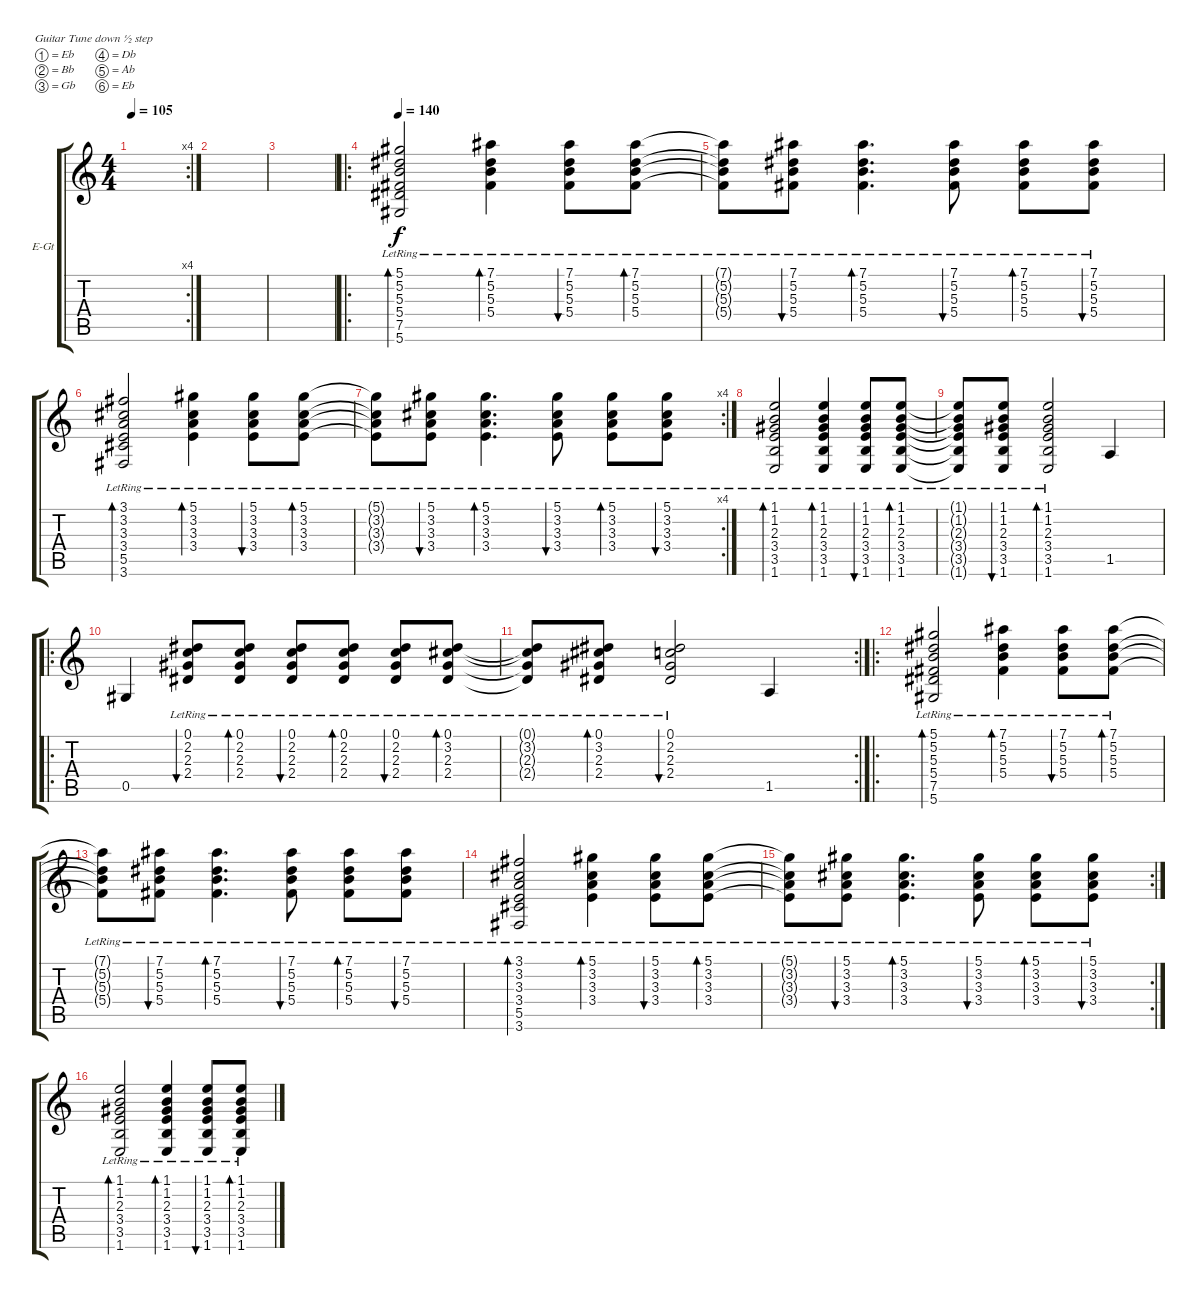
\defaultSystemsLayout 4
\bracketExtendMode groupsimilarinstruments
\firstSystemTrackNameOrientation horizontal
\otherSystemsTrackNameOrientation horizontal
\track ("E-Gt Clean" "E-Gt") {instrument electricguitarclean}
\staff {score tabs}
\tuning (Eb4 Bb3 Gb3 Db3 Ab2 Eb2)
\rc 4
\ts (4 4)
\tempo 105
\clef g2
\scale
0.333333
\ks c
|
|
|
\ro
\tempo 140
(5.1{lr} 5.2{lr} 5.3{lr} 5.4{lr} 5.6{lr} 7.5{lr}).2{bd 92} (7.1{lr} 5.2{lr} 5.3{lr} 5.4{lr}).4{bd 65} (7.1{lr} 5.2{lr} 5.3{lr} 5.4{lr}).8{bu 65} (7.1{lr} 5.2{lr} 5.3{lr} 5.4{lr}).8{bd 65} |
(7.1{lr t} 5.2{lr t} 5.3{lr t} 5.4{lr t}).8 (7.1{lr} 5.2{lr} 5.3{lr} 5.4{lr}).8{bu 65} (7.1{lr} 5.2{lr} 5.3{lr} 5.4{lr}).4{d bd 80} (7.1{lr} 5.2{lr} 5.3{lr} 5.4{lr}).8{bu 48} (7.1{lr} 5.2{lr} 5.3{lr} 5.4{lr}).8{bd 47} (7.1{lr} 5.2{lr} 5.3{lr} 5.4{lr}).8{bu 45} |
(3.6{lr} 5.5{lr} 3.4{lr} 3.3{lr} 3.2{lr} 3.1{lr}).2{bd 98} (3.4{lr} 3.3{lr} 3.2{lr} 5.1{lr}).4{bd 65} (3.4{lr} 3.3{lr} 3.2{lr} 5.1{lr}).8{bu 65} (3.4{lr} 3.3{lr} 3.2{lr} 5.1{lr}).8{bd 65} |
\rc 4
(3.4{lr t} 3.3{lr t} 3.2{lr t} 5.1{lr t}).8 (3.4{lr} 3.3{lr} 3.2{lr} 5.1{lr}).8{bu 65} (3.4{lr} 3.3{lr} 3.2{lr} 5.1{lr}).4{d bd 80} (3.4{lr} 3.3{lr} 3.2{lr} 5.1{lr}).8{bu 48} (3.4{lr} 3.3{lr} 3.2{lr} 5.1{lr}).8{bd 47} (3.4{lr} 3.3{lr} 3.2{lr} 5.1{lr}).8{bu 45} |
(3.4{lr} 2.3{lr} 1.2{lr} 1.1{lr} 3.5 1.6).2{bd 98} (3.4{lr} 2.3{lr} 1.2{lr} 1.1{lr} 3.5 1.6).4{bd 65} (3.4{lr} 2.3{lr} 1.2{lr} 1.1{lr} 3.5 1.6).8{bu 65} (3.4{lr} 2.3{lr} 1.2{lr} 1.1{lr} 3.5 1.6).8{bd 65} |
(3.4{lr t} 2.3{lr t} 1.2{lr t} 1.1{lr t} 3.5{t} 1.6{t}).8 (3.4{lr} 2.3{lr} 1.2{lr} 1.1{lr} 3.5 1.6).8{bu 65} (3.4{lr} 2.3{lr} 1.2{lr} 1.1{lr} 3.5 1.6).2{bd 80} 1.5.4 |
\ro
0.5.4 (2.4{lr} 2.3{lr} 2.2{lr} 0.1).8{bu 48} (2.4{lr} 2.3{lr} 2.2{lr} 0.1).8{bd 47} (2.4{lr} 2.3{lr} 2.2{lr} 0.1).8{bu 45} (2.4{lr} 2.3{lr} 2.2{lr} 0.1).8{bd 47} (2.4{lr} 2.3{lr} 2.2{lr} 0.1).8{bu 45} (2.4{lr} 2.3{lr} 3.2{lr} 0.1).8{bd 47} |
\rc 2
(2.4{lr t} 2.3{lr t} 3.2{lr t} 0.1{t}).8 (2.4{lr} 2.3{lr} 3.2{lr} 0.1).8{bd 47} (2.4{lr} 2.3{lr} 2.2{lr} 0.1).2{bu 45} 1.5.4 |
\ro
(5.1{lr} 5.2{lr} 5.3{lr} 5.4{lr} 5.6{lr} 7.5{lr}).2{bd 92} (7.1{lr} 5.2{lr} 5.3{lr} 5.4{lr}).4{bd 65} (7.1{lr} 5.2{lr} 5.3{lr} 5.4{lr}).8{bu 65} (7.1{lr} 5.2{lr} 5.3{lr} 5.4{lr}).8{bd 65} |
(7.1{lr t} 5.2{lr t} 5.3{lr t} 5.4{lr t}).8 (7.1{lr} 5.2{lr} 5.3{lr} 5.4{lr}).8{bu 65} (7.1{lr} 5.2{lr} 5.3{lr} 5.4{lr}).4{d bd 80} (7.1{lr} 5.2{lr} 5.3{lr} 5.4{lr}).8{bu 48} (7.1{lr} 5.2{lr} 5.3{lr} 5.4{lr}).8{bd 47} (7.1{lr} 5.2{lr} 5.3{lr} 5.4{lr}).8{bu 45} |
(3.6{lr} 5.5{lr} 3.4{lr} 3.3{lr} 3.2{lr} 3.1{lr}).2{bd 98} (3.4{lr} 3.3{lr} 3.2{lr} 5.1{lr}).4{bd 65} (3.4{lr} 3.3{lr} 3.2{lr} 5.1{lr}).8{bu 65} (3.4{lr} 3.3{lr} 3.2{lr} 5.1{lr}).8{bd 65} |
\rc 2
(3.4{lr t} 3.3{lr t} 3.2{lr t} 5.1{lr t}).8 (3.4{lr} 3.3{lr} 3.2{lr} 5.1{lr}).8{bu 65} (3.4{lr} 3.3{lr} 3.2{lr} 5.1{lr}).4{d bd 80} (3.4{lr} 3.3{lr} 3.2{lr} 5.1{lr}).8{bu 48} (3.4{lr} 3.3{lr} 3.2{lr} 5.1{lr}).8{bd 47} (3.4{lr} 3.3{lr} 3.2{lr} 5.1{lr}).8{bu 45} |
(3.4{lr} 2.3{lr} 1.2{lr} 1.1{lr} 3.5 1.6).2{bd 98} (3.4{lr} 2.3{lr} 1.2{lr} 1.1{lr} 3.5 1.6).4{bd 65} (3.4{lr} 2.3{lr} 1.2{lr} 1.1{lr} 3.5 1.6).8{bu 65} (3.4{lr} 2.3{lr} 1.2{lr} 1.1{lr} 3.5 1.6).8{bd 65}
